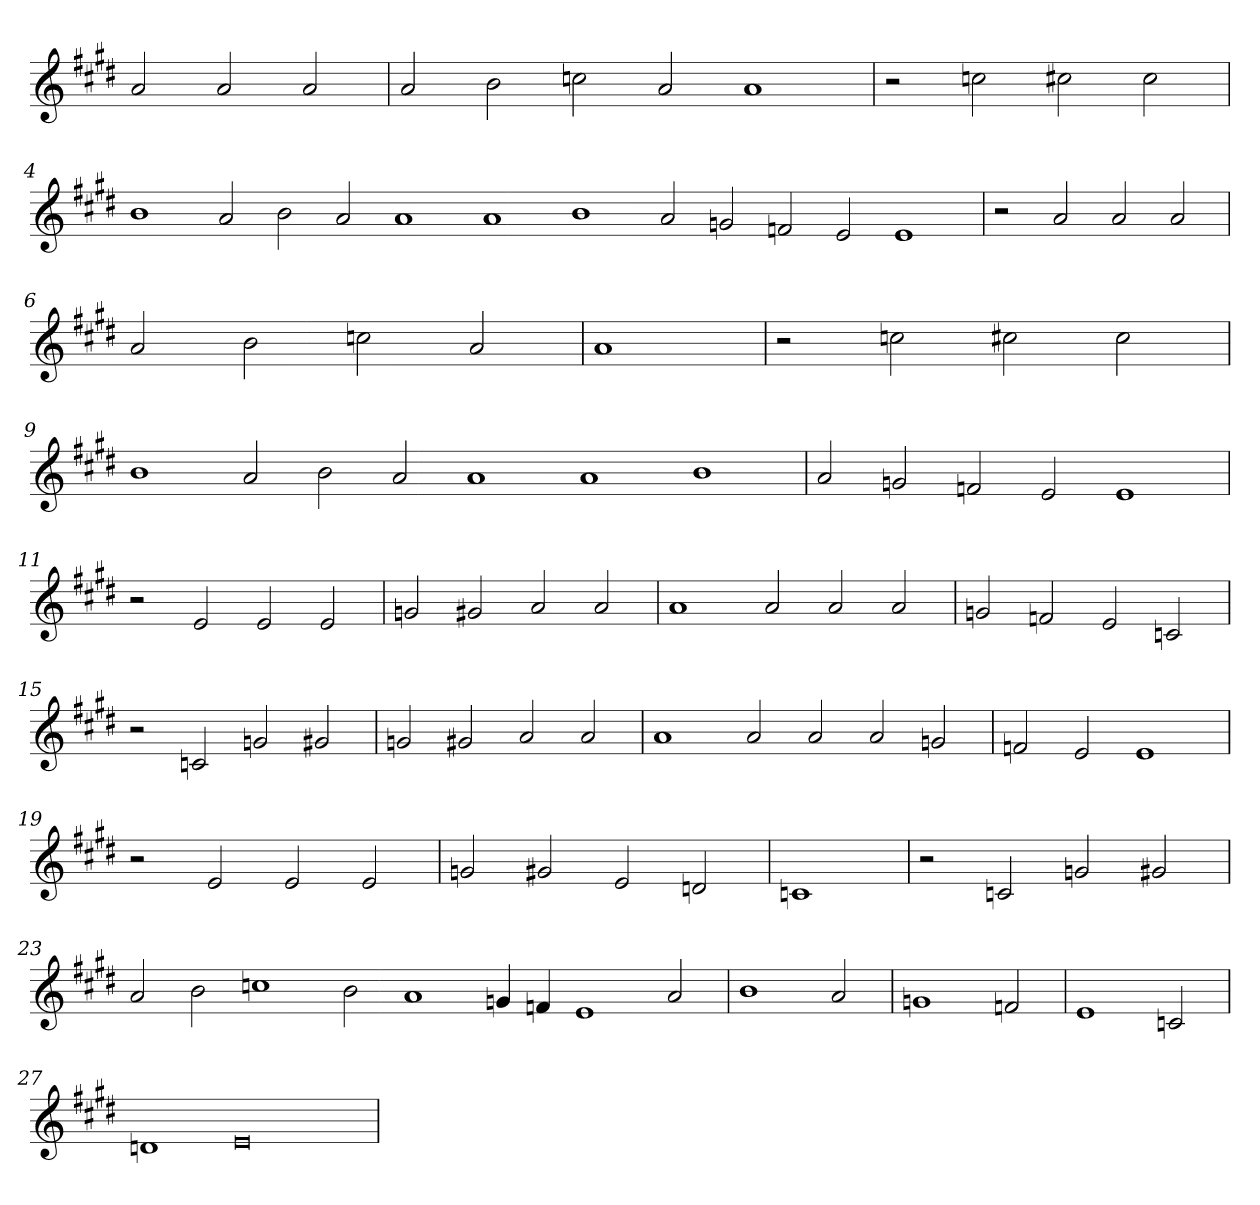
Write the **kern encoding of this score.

**kern
*part1
*staff1
*clefG2
*k[f#c#g#d#]
*E:
=1
2a
2a
2a
=2
2a
2b
2ccn
2a
1a
=3
2r
2ccn
2cc#
2cc#
=4
1b
2a
2b
2a
1a
1a
1b
2a
2gn
2fn
2e
1e
=5
2r
2a
2a
2a
=6
2a
2b
2ccn
2a
=7
1a
=8
2r
2ccn
2cc#
2cc#
=9
1b
2a
2b
2a
1a
1a
1b
=10
2a
2gn
2fn
2e
1e
=11
2r
2e
2e
2e
=12
2gn
2g#
2a
2a
=13
1a
2a
2a
2a
=14
2gn
2fn
2e
2cn
=15
2r
2cn
2gn
2g#
=16
2gn
2g#
2a
2a
=17
1a
2a
2a
2a
2gn
=18
2fn
2e
1e
=19
2r
2e
2e
2e
=20
2gn
2g#
2e
2dn
=21
1cn
=22
2r
2cn
2gn
2g#
=23
2a
2b
1ccn
2b
1a
4gn
4fn
1e
2a
=24
1b
2a
=25
1gn
2fn
=26
1e
2cn
=27
1dn
0e
=
*-
